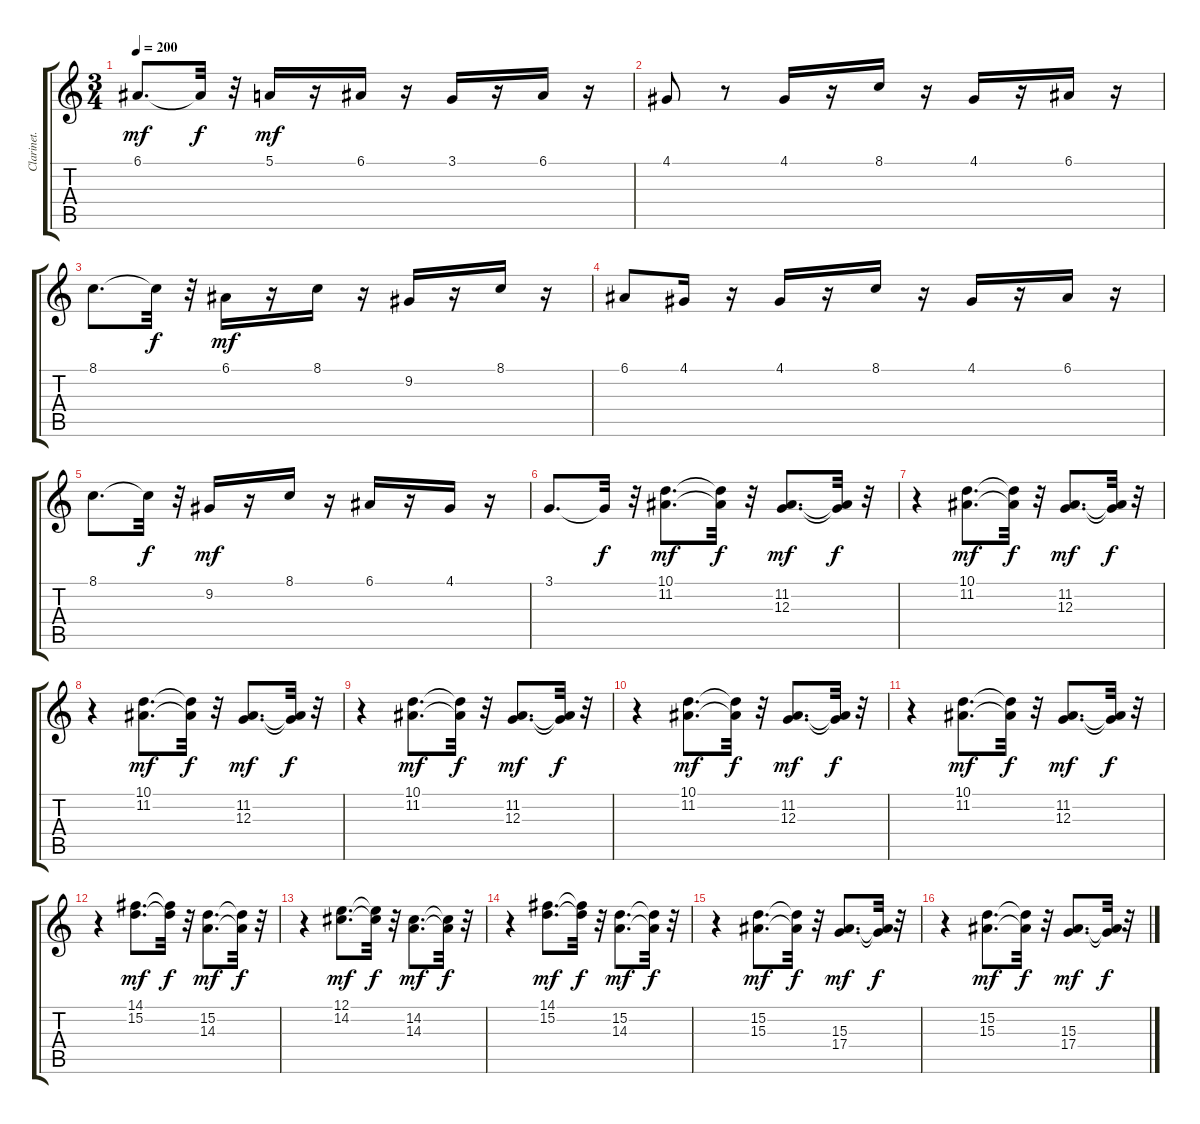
\track ("Clarinet." "Clarinet.") {instrument clarinet}
\staff {score tabs}
\tuning (E4 B3 G3 D3 A2 E2) {hide}
\ts (3 4)
\tempo 200
\clef g2
\ks c
6.1.8{d dy mf} 6.1{t}.32{dy f} r.32 5.1.16{dy mf} r.16 6.1.16 r.16 3.1.16 r.16 6.1.16 r.16 |
4.1.8 r.8 4.1.16 r.16 8.1.16 r.16 4.1.16 r.16 6.1.16 r.16 |
8.1.8{d} 8.1{t}.32{dy f} r.32 6.1.16{dy mf} r.16 8.1.16 r.16 9.2.16 r.16 8.1.16 r.16 |
6.1.8 4.1.16 r.16 4.1.16 r.16 8.1.16 r.16 4.1.16 r.16 6.1.16 r.16 |
8.1.8{d} 8.1{t}.32{dy f} r.32 9.2.16{dy mf} r.16 8.1.16 r.16 6.1.16 r.16 4.1.16 r.16 |
3.1.8{d} 3.1{t}.32{dy f} r.32 (10.1 11.2).8{d dy mf} (10.1{t} 11.2{t}).32{dy f} r.32 (11.2 12.3).8{d dy mf} (11.2{t} 12.3{t}).32{dy f} r.32 |
r.4 (10.1 11.2).8{d dy mf} (10.1{t} 11.2{t}).32{dy f} r.32 (11.2 12.3).8{d dy mf} (11.2{t} 12.3{t}).32{dy f} r.32 |
r.4 (10.1 11.2).8{d dy mf} (10.1{t} 11.2{t}).32{dy f} r.32 (11.2 12.3).8{d dy mf} (11.2{t} 12.3{t}).32{dy f} r.32 |
r.4 (10.1 11.2).8{d dy mf} (10.1{t} 11.2{t}).32{dy f} r.32 (11.2 12.3).8{d dy mf} (11.2{t} 12.3{t}).32{dy f} r.32 |
r.4 (10.1 11.2).8{d dy mf} (10.1{t} 11.2{t}).32{dy f} r.32 (11.2 12.3).8{d dy mf} (11.2{t} 12.3{t}).32{dy f} r.32 |
r.4 (10.1 11.2).8{d dy mf} (10.1{t} 11.2{t}).32{dy f} r.32 (11.2 12.3).8{d dy mf} (11.2{t} 12.3{t}).32{dy f} r.32 |
r.4 (14.1 15.2).8{d dy mf} (14.1{t} 15.2{t}).32{dy f} r.32 (15.2 14.3).8{d dy mf} (15.2{t} 14.3{t}).32{dy f} r.32 |
r.4 (12.1 14.2).8{d dy mf} (12.1{t} 14.2{t}).32{dy f} r.32 (14.2 14.3).8{d dy mf} (14.2{t} 14.3{t}).32{dy f} r.32 |
r.4 (14.1 15.2).8{d dy mf} (14.1{t} 15.2{t}).32{dy f} r.32 (15.2 14.3).8{d dy mf} (15.2{t} 14.3{t}).32{dy f} r.32 |
r.4 (15.2 15.3).8{d dy mf} (15.2{t} 15.3{t}).32{dy f} r.32 (15.3 17.4).8{d dy mf} (15.3{t} 17.4{t}).32{dy f} r.32 |
r.4 (15.2 15.3).8{d dy mf} (15.2{t} 15.3{t}).32{dy f} r.32 (15.3 17.4).8{d dy mf} (15.3{t} 17.4{t}).32{dy f} r.32
